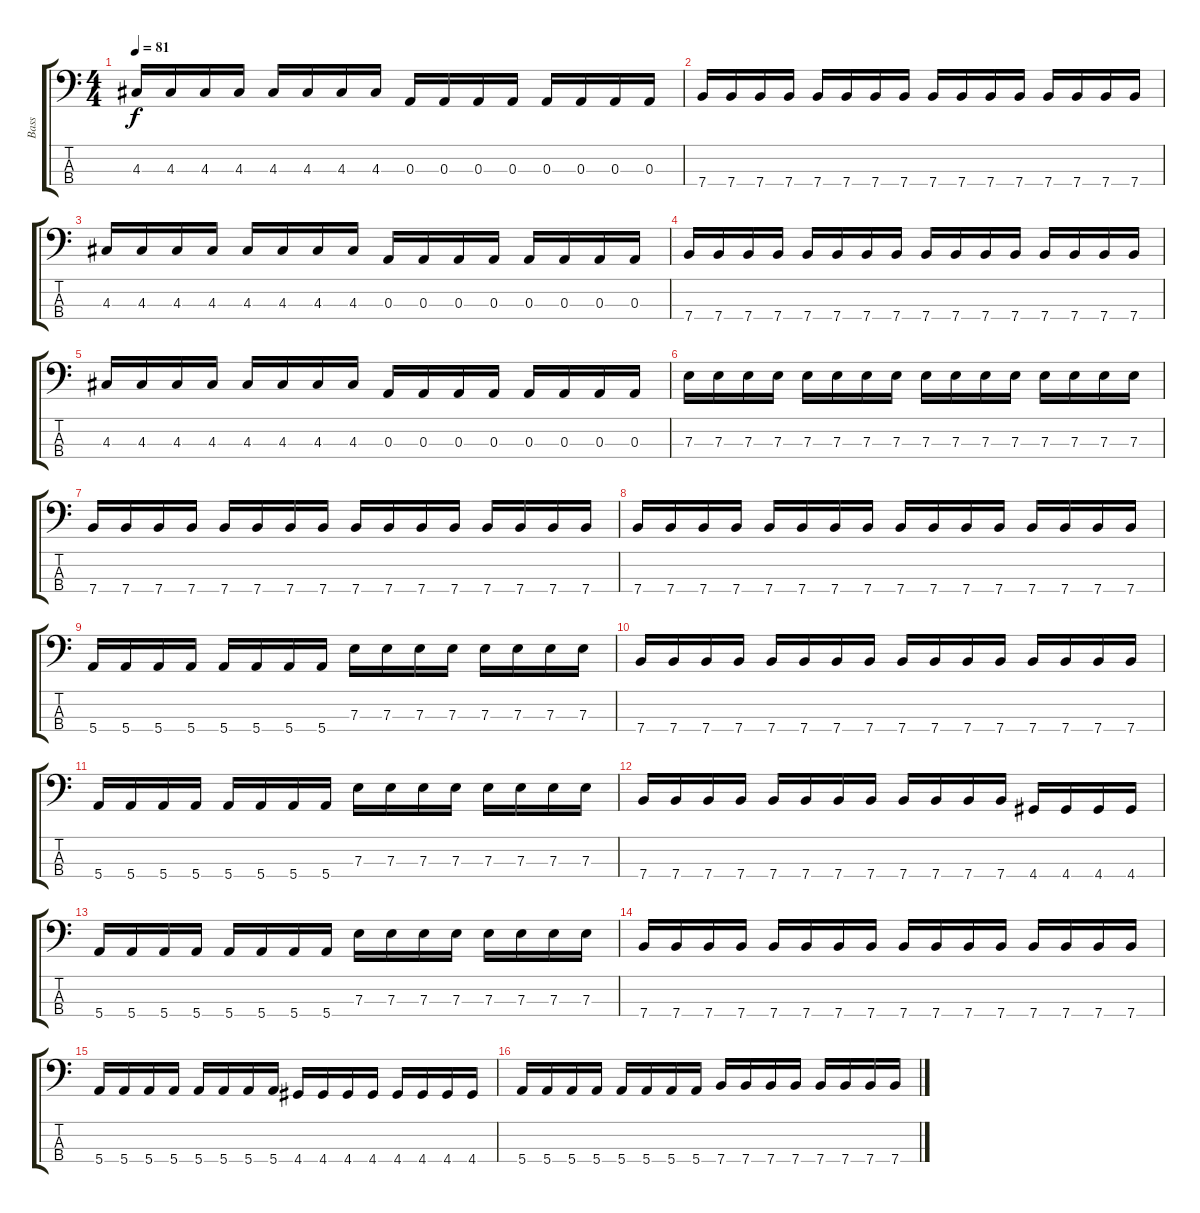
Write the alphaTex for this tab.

\track ("Bass" "Bass") {instrument electricbassfinger}
\staff {score tabs}
\tuning (G2 D2 A1 E1) {hide}
\ts (4 4)
\tempo 81
\clef f4
\ks c
4.3.16{dy f} 4.3.16 4.3.16 4.3.16 4.3.16 4.3.16 4.3.16 4.3.16 0.3.16 0.3.16 0.3.16 0.3.16 0.3.16 0.3.16 0.3.16 0.3.16 |
7.4.16 7.4.16 7.4.16 7.4.16 7.4.16 7.4.16 7.4.16 7.4.16 7.4.16 7.4.16 7.4.16 7.4.16 7.4.16 7.4.16 7.4.16 7.4.16 |
4.3.16 4.3.16 4.3.16 4.3.16 4.3.16 4.3.16 4.3.16 4.3.16 0.3.16 0.3.16 0.3.16 0.3.16 0.3.16 0.3.16 0.3.16 0.3.16 |
7.4.16 7.4.16 7.4.16 7.4.16 7.4.16 7.4.16 7.4.16 7.4.16 7.4.16 7.4.16 7.4.16 7.4.16 7.4.16 7.4.16 7.4.16 7.4.16 |
4.3.16 4.3.16 4.3.16 4.3.16 4.3.16 4.3.16 4.3.16 4.3.16 0.3.16 0.3.16 0.3.16 0.3.16 0.3.16 0.3.16 0.3.16 0.3.16 |
7.3.16 7.3.16 7.3.16 7.3.16 7.3.16 7.3.16 7.3.16 7.3.16 7.3.16 7.3.16 7.3.16 7.3.16 7.3.16 7.3.16 7.3.16 7.3.16 |
7.4.16 7.4.16 7.4.16 7.4.16 7.4.16 7.4.16 7.4.16 7.4.16 7.4.16 7.4.16 7.4.16 7.4.16 7.4.16 7.4.16 7.4.16 7.4.16 |
7.4.16 7.4.16 7.4.16 7.4.16 7.4.16 7.4.16 7.4.16 7.4.16 7.4.16 7.4.16 7.4.16 7.4.16 7.4.16 7.4.16 7.4.16 7.4.16 |
5.4.16 5.4.16 5.4.16 5.4.16 5.4.16 5.4.16 5.4.16 5.4.16 7.3.16 7.3.16 7.3.16 7.3.16 7.3.16 7.3.16 7.3.16 7.3.16 |
7.4.16 7.4.16 7.4.16 7.4.16 7.4.16 7.4.16 7.4.16 7.4.16 7.4.16 7.4.16 7.4.16 7.4.16 7.4.16 7.4.16 7.4.16 7.4.16 |
5.4.16 5.4.16 5.4.16 5.4.16 5.4.16 5.4.16 5.4.16 5.4.16 7.3.16 7.3.16 7.3.16 7.3.16 7.3.16 7.3.16 7.3.16 7.3.16 |
7.4.16 7.4.16 7.4.16 7.4.16 7.4.16 7.4.16 7.4.16 7.4.16 7.4.16 7.4.16 7.4.16 7.4.16 4.4.16 4.4.16 4.4.16 4.4.16 |
5.4.16 5.4.16 5.4.16 5.4.16 5.4.16 5.4.16 5.4.16 5.4.16 7.3.16 7.3.16 7.3.16 7.3.16 7.3.16 7.3.16 7.3.16 7.3.16 |
7.4.16 7.4.16 7.4.16 7.4.16 7.4.16 7.4.16 7.4.16 7.4.16 7.4.16 7.4.16 7.4.16 7.4.16 7.4.16 7.4.16 7.4.16 7.4.16 |
5.4.16 5.4.16 5.4.16 5.4.16 5.4.16 5.4.16 5.4.16 5.4.16 4.4.16 4.4.16 4.4.16 4.4.16 4.4.16 4.4.16 4.4.16 4.4.16 |
5.4.16 5.4.16 5.4.16 5.4.16 5.4.16 5.4.16 5.4.16 5.4.16 7.4.16 7.4.16 7.4.16 7.4.16 7.4.16 7.4.16 7.4.16 7.4.16
